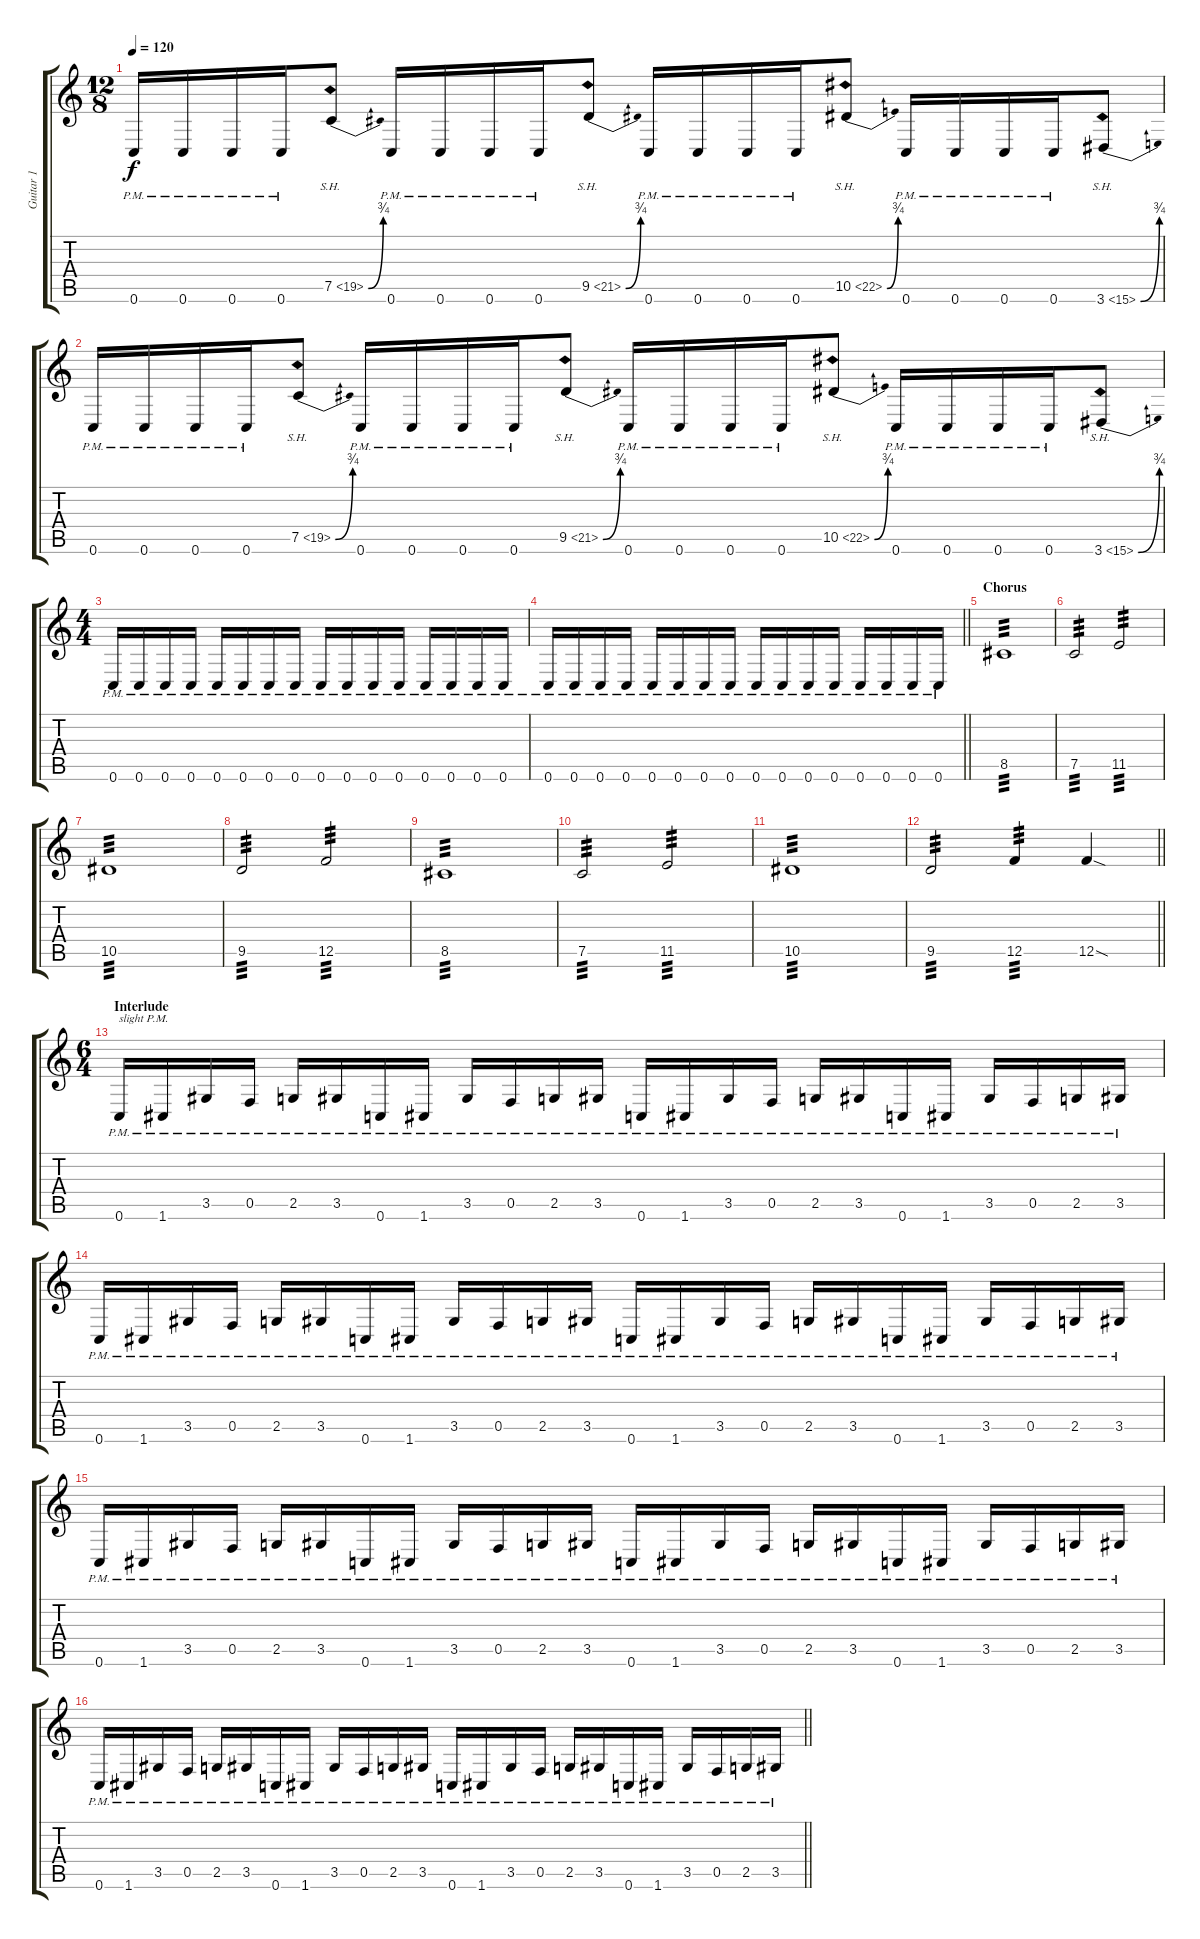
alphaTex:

\track ("Guitar 1" "Guitar 1") {instrument distortionguitar}
\staff {score tabs}
\tuning (C4 G3 Eb3 Bb2 F2 C2) {hide}
\ts (12 8)
\tempo 120
\clef g2
\ks c
0.6{pm}.16{dy f} 0.6{pm}.16 0.6{pm}.16 0.6{pm}.16 7.5{be (bend 0 0 60 3) sh 12}.8 0.6{pm}.16 0.6{pm}.16 0.6{pm}.16 0.6{pm}.16 9.5{be (bend 0 0 60 3) sh 12}.8 0.6{pm}.16 0.6{pm}.16 0.6{pm}.16 0.6{pm}.16 10.5{be (bend 0 0 60 3) sh 12}.8 0.6{pm}.16 0.6{pm}.16 0.6{pm}.16 0.6{pm}.16 3.6{be (bend 0 0 60 3) sh 12}.8 |
0.6{pm}.16 0.6{pm}.16 0.6{pm}.16 0.6{pm}.16 7.5{be (bend 0 0 60 3) sh 12}.8 0.6{pm}.16 0.6{pm}.16 0.6{pm}.16 0.6{pm}.16 9.5{be (bend 0 0 60 3) sh 12}.8 0.6{pm}.16 0.6{pm}.16 0.6{pm}.16 0.6{pm}.16 10.5{be (bend 0 0 60 3) sh 12}.8 0.6{pm}.16 0.6{pm}.16 0.6{pm}.16 0.6{pm}.16 3.6{be (bend 0 0 60 3) sh 12}.8 |
\ts (4 4)
0.6{pm}.16 0.6{pm}.16 0.6{pm}.16 0.6{pm}.16 0.6{pm}.16 0.6{pm}.16 0.6{pm}.16 0.6{pm}.16 0.6{pm}.16 0.6{pm}.16 0.6{pm}.16 0.6{pm}.16 0.6{pm}.16 0.6{pm}.16 0.6{pm}.16 0.6{pm}.16 |
\barLineRight lightlight
0.6{pm}.16 0.6{pm}.16 0.6{pm}.16 0.6{pm}.16 0.6{pm}.16 0.6{pm}.16 0.6{pm}.16 0.6{pm}.16 0.6{pm}.16 0.6{pm}.16 0.6{pm}.16 0.6{pm}.16 0.6{pm}.16 0.6{pm}.16 0.6{pm}.16 0.6{pm}.16 |
\section ("" "Chorus")
8.5.1{tp 3} |
7.5.2{tp 3} 11.5.2{tp 3} |
10.5.1{tp 3} |
9.5.2{tp 3} 12.5.2{tp 3} |
8.5.1{tp 3} |
7.5.2{tp 3} 11.5.2{tp 3} |
10.5.1{tp 3} |
\barLineRight lightlight
9.5.2{tp 3} 12.5.4{tp 3} 12.5{sod}.4 |
\ts (6 4)
\section ("" "Interlude")
0.6{pm}.16{txt "slight P.M."} 1.6{pm}.16 3.5{pm}.16 0.5{pm}.16 2.5{pm}.16 3.5{pm}.16 0.6{pm}.16 1.6{pm}.16 3.5{pm}.16 0.5{pm}.16 2.5{pm}.16 3.5{pm}.16 0.6{pm}.16 1.6{pm}.16 3.5{pm}.16 0.5{pm}.16 2.5{pm}.16 3.5{pm}.16 0.6{pm}.16 1.6{pm}.16 3.5{pm}.16 0.5{pm}.16 2.5{pm}.16 3.5{pm}.16 |
0.6{pm}.16 1.6{pm}.16 3.5{pm}.16 0.5{pm}.16 2.5{pm}.16 3.5{pm}.16 0.6{pm}.16 1.6{pm}.16 3.5{pm}.16 0.5{pm}.16 2.5{pm}.16 3.5{pm}.16 0.6{pm}.16 1.6{pm}.16 3.5{pm}.16 0.5{pm}.16 2.5{pm}.16 3.5{pm}.16 0.6{pm}.16 1.6{pm}.16 3.5{pm}.16 0.5{pm}.16 2.5{pm}.16 3.5{pm}.16 |
0.6{pm}.16 1.6{pm}.16 3.5{pm}.16 0.5{pm}.16 2.5{pm}.16 3.5{pm}.16 0.6{pm}.16 1.6{pm}.16 3.5{pm}.16 0.5{pm}.16 2.5{pm}.16 3.5{pm}.16 0.6{pm}.16 1.6{pm}.16 3.5{pm}.16 0.5{pm}.16 2.5{pm}.16 3.5{pm}.16 0.6{pm}.16 1.6{pm}.16 3.5{pm}.16 0.5{pm}.16 2.5{pm}.16 3.5{pm}.16 |
\barLineRight lightlight
0.6{pm}.16 1.6{pm}.16 3.5{pm}.16 0.5{pm}.16 2.5{pm}.16 3.5{pm}.16 0.6{pm}.16 1.6{pm}.16 3.5{pm}.16 0.5{pm}.16 2.5{pm}.16 3.5{pm}.16 0.6{pm}.16 1.6{pm}.16 3.5{pm}.16 0.5{pm}.16 2.5{pm}.16 3.5{pm}.16 0.6{pm}.16 1.6{pm}.16 3.5{pm}.16 0.5{pm}.16 2.5{pm}.16 3.5{pm}.16
